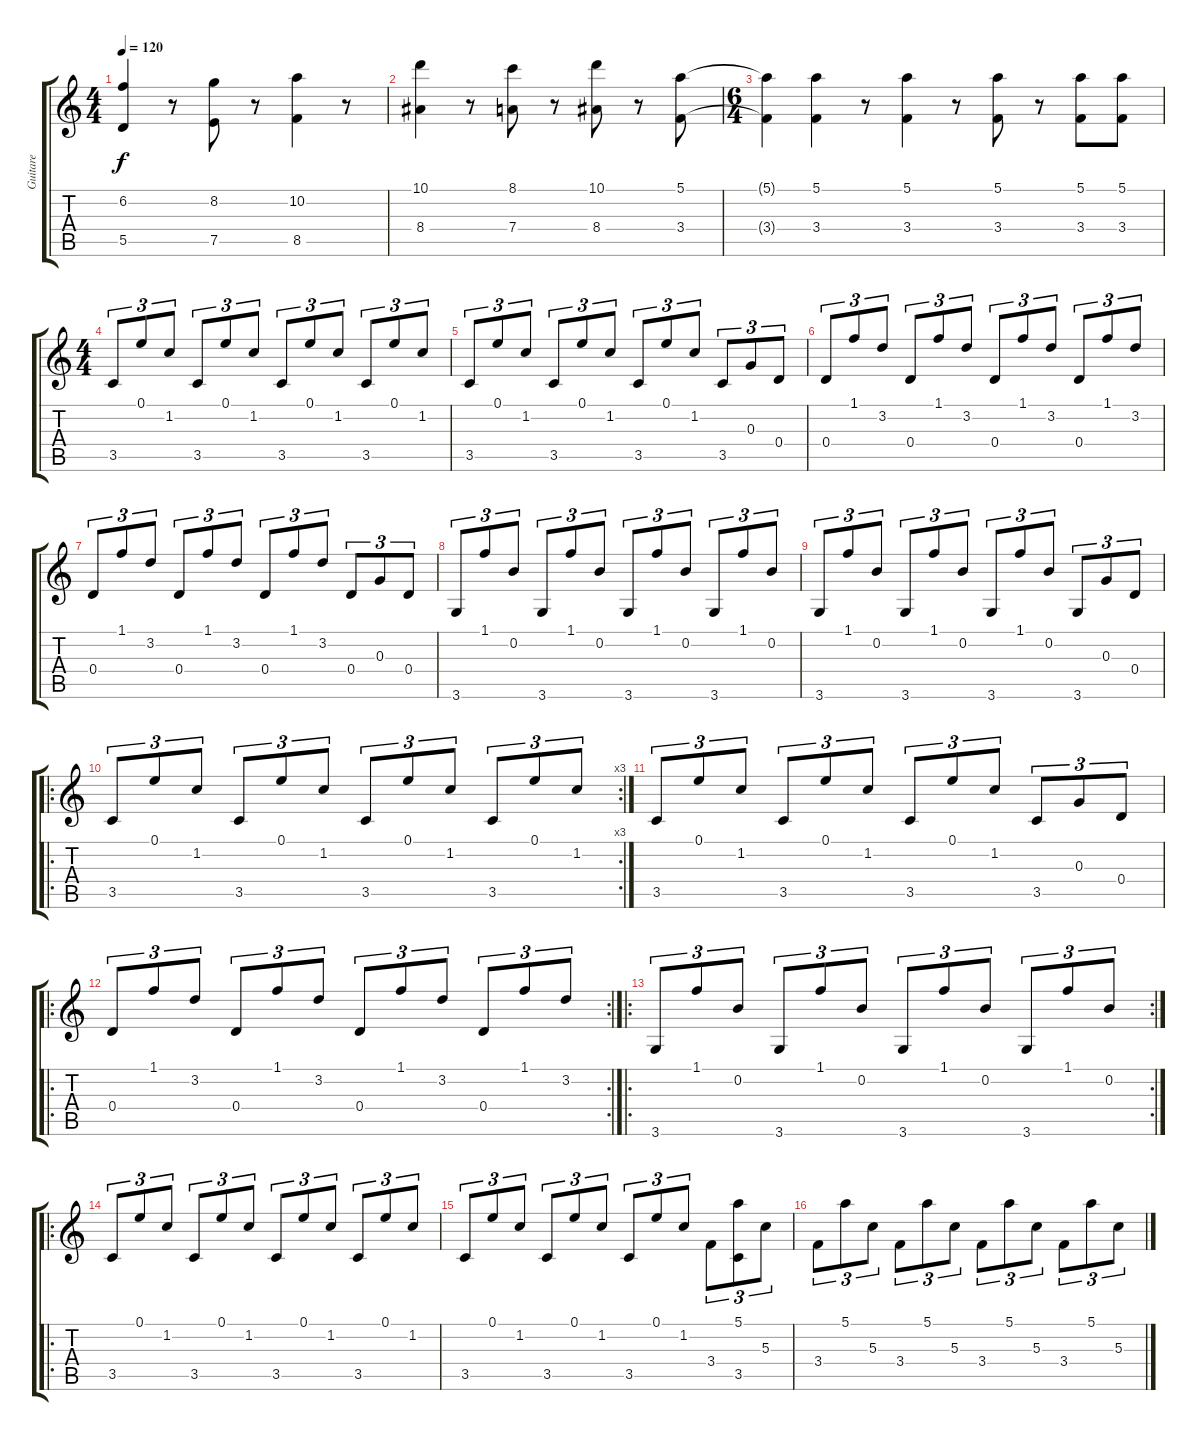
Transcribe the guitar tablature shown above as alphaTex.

\track ("Guitare" "Guitare") {instrument acousticguitarsteel}
\staff {score tabs}
\tuning (E4 B3 G3 D3 A2 E2) {hide}
\ts (4 4)
\tempo 120
\clef g2
\ks c
(6.2 5.5).4{dy f instrument acousticguitarsteel} r.8 (8.2 7.5).8 r.8 (10.2 8.5).4 r.8 |
(10.1 8.4).4 r.8 (8.1 7.4).8 r.8 (10.1 8.4).8 r.8 (5.1 3.4).8 |
\ts (6 4)
(5.1{t} 3.4{t}).4 (5.1 3.4).4 r.8 (5.1 3.4).4 r.8 (5.1 3.4).8 r.8 (5.1 3.4).8 (5.1 3.4).8 |
\ts (4 4)
3.5.8{tu (3 2)} 0.1.8{tu (3 2)} 1.2.8{tu (3 2)} 3.5.8{tu (3 2)} 0.1.8{tu (3 2)} 1.2.8{tu (3 2)} 3.5.8{tu (3 2)} 0.1.8{tu (3 2)} 1.2.8{tu (3 2)} 3.5.8{tu (3 2)} 0.1.8{tu (3 2)} 1.2.8{tu (3 2)} |
3.5.8{tu (3 2)} 0.1.8{tu (3 2)} 1.2.8{tu (3 2)} 3.5.8{tu (3 2)} 0.1.8{tu (3 2)} 1.2.8{tu (3 2)} 3.5.8{tu (3 2)} 0.1.8{tu (3 2)} 1.2.8{tu (3 2)} 3.5.8{tu (3 2)} 0.3.8{tu (3 2)} 0.4.8{tu (3 2)} |
0.4.8{tu (3 2)} 1.1.8{tu (3 2)} 3.2.8{tu (3 2)} 0.4.8{tu (3 2)} 1.1.8{tu (3 2)} 3.2.8{tu (3 2)} 0.4.8{tu (3 2)} 1.1.8{tu (3 2)} 3.2.8{tu (3 2)} 0.4.8{tu (3 2)} 1.1.8{tu (3 2)} 3.2.8{tu (3 2)} |
0.4.8{tu (3 2)} 1.1.8{tu (3 2)} 3.2.8{tu (3 2)} 0.4.8{tu (3 2)} 1.1.8{tu (3 2)} 3.2.8{tu (3 2)} 0.4.8{tu (3 2)} 1.1.8{tu (3 2)} 3.2.8{tu (3 2)} 0.4.8{tu (3 2)} 0.3.8{tu (3 2)} 0.4.8{tu (3 2)} |
3.6.8{tu (3 2)} 1.1.8{tu (3 2)} 0.2.8{tu (3 2)} 3.6.8{tu (3 2)} 1.1.8{tu (3 2)} 0.2.8{tu (3 2)} 3.6.8{tu (3 2)} 1.1.8{tu (3 2)} 0.2.8{tu (3 2)} 3.6.8{tu (3 2)} 1.1.8{tu (3 2)} 0.2.8{tu (3 2)} |
3.6.8{tu (3 2)} 1.1.8{tu (3 2)} 0.2.8{tu (3 2)} 3.6.8{tu (3 2)} 1.1.8{tu (3 2)} 0.2.8{tu (3 2)} 3.6.8{tu (3 2)} 1.1.8{tu (3 2)} 0.2.8{tu (3 2)} 3.6.8{tu (3 2)} 0.3.8{tu (3 2)} 0.4.8{tu (3 2)} |
\ro
\rc 3
3.5.8{tu (3 2)} 0.1.8{tu (3 2)} 1.2.8{tu (3 2)} 3.5.8{tu (3 2)} 0.1.8{tu (3 2)} 1.2.8{tu (3 2)} 3.5.8{tu (3 2)} 0.1.8{tu (3 2)} 1.2.8{tu (3 2)} 3.5.8{tu (3 2)} 0.1.8{tu (3 2)} 1.2.8{tu (3 2)} |
3.5.8{tu (3 2)} 0.1.8{tu (3 2)} 1.2.8{tu (3 2)} 3.5.8{tu (3 2)} 0.1.8{tu (3 2)} 1.2.8{tu (3 2)} 3.5.8{tu (3 2)} 0.1.8{tu (3 2)} 1.2.8{tu (3 2)} 3.5.8{tu (3 2)} 0.3.8{tu (3 2)} 0.4.8{tu (3 2)} |
\ro
\rc 2
0.4.8{tu (3 2)} 1.1.8{tu (3 2)} 3.2.8{tu (3 2)} 0.4.8{tu (3 2)} 1.1.8{tu (3 2)} 3.2.8{tu (3 2)} 0.4.8{tu (3 2)} 1.1.8{tu (3 2)} 3.2.8{tu (3 2)} 0.4.8{tu (3 2)} 1.1.8{tu (3 2)} 3.2.8{tu (3 2)} |
\ro
\rc 2
3.6.8{tu (3 2)} 1.1.8{tu (3 2)} 0.2.8{tu (3 2)} 3.6.8{tu (3 2)} 1.1.8{tu (3 2)} 0.2.8{tu (3 2)} 3.6.8{tu (3 2)} 1.1.8{tu (3 2)} 0.2.8{tu (3 2)} 3.6.8{tu (3 2)} 1.1.8{tu (3 2)} 0.2.8{tu (3 2)} |
\ro
3.5.8{tu (3 2)} 0.1.8{tu (3 2)} 1.2.8{tu (3 2)} 3.5.8{tu (3 2)} 0.1.8{tu (3 2)} 1.2.8{tu (3 2)} 3.5.8{tu (3 2)} 0.1.8{tu (3 2)} 1.2.8{tu (3 2)} 3.5.8{tu (3 2)} 0.1.8{tu (3 2)} 1.2.8{tu (3 2)} |
3.5.8{tu (3 2)} 0.1.8{tu (3 2)} 1.2.8{tu (3 2)} 3.5.8{tu (3 2)} 0.1.8{tu (3 2)} 1.2.8{tu (3 2)} 3.5.8{tu (3 2)} 0.1.8{tu (3 2)} 1.2.8{tu (3 2)} 3.4.8{tu (3 2)} (5.1 3.5).8{tu (3 2)} 5.3.8{tu (3 2)} |
3.4.8{tu (3 2)} 5.1.8{tu (3 2)} 5.3.8{tu (3 2)} 3.4.8{tu (3 2)} 5.1.8{tu (3 2)} 5.3.8{tu (3 2)} 3.4.8{tu (3 2)} 5.1.8{tu (3 2)} 5.3.8{tu (3 2)} 3.4.8{tu (3 2)} 5.1.8{tu (3 2)} 5.3.8{tu (3 2)}
